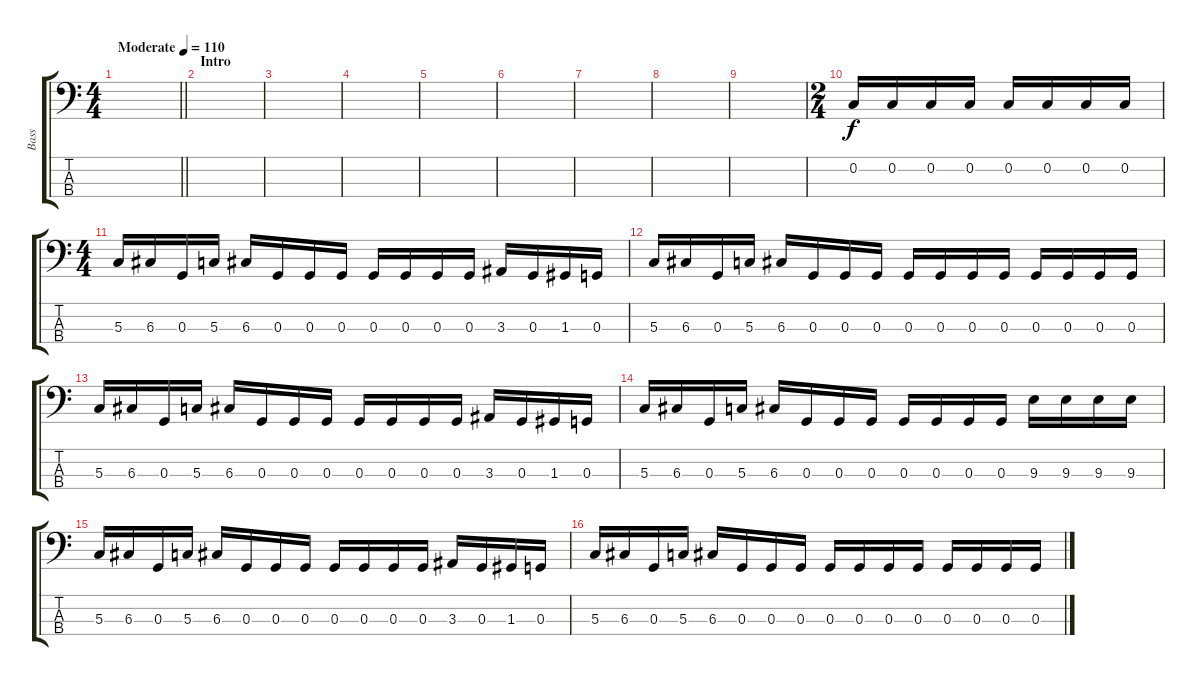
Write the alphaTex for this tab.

\track ("Bass" "Bass") {instrument electricbasspick}
\staff {score tabs}
\tuning (F2 C2 G1 D1) {hide}
\ts (4 4)
\tempo (110 "Moderate")
\clef f4
\barLineRight lightlight
\ks c
|
\section ("" "Intro")
|
|
|
|
|
|
|
|
\ts (2 4)
0.2.16 0.2.16 0.2.16 0.2.16 0.2.16 0.2.16 0.2.16 0.2.16 |
\ts (4 4)
5.3.16 6.3.16 0.3.16 5.3.16 6.3.16 0.3.16 0.3.16 0.3.16 0.3.16 0.3.16 0.3.16 0.3.16 3.3.16 0.3.16 1.3.16 0.3.16 |
5.3.16 6.3.16 0.3.16 5.3.16 6.3.16 0.3.16 0.3.16 0.3.16 0.3.16 0.3.16 0.3.16 0.3.16 0.3.16 0.3.16 0.3.16 0.3.16 |
5.3.16 6.3.16 0.3.16 5.3.16 6.3.16 0.3.16 0.3.16 0.3.16 0.3.16 0.3.16 0.3.16 0.3.16 3.3.16 0.3.16 1.3.16 0.3.16 |
5.3.16 6.3.16 0.3.16 5.3.16 6.3.16 0.3.16 0.3.16 0.3.16 0.3.16 0.3.16 0.3.16 0.3.16 9.3.16 9.3.16 9.3.16 9.3.16 |
5.3.16 6.3.16 0.3.16 5.3.16 6.3.16 0.3.16 0.3.16 0.3.16 0.3.16 0.3.16 0.3.16 0.3.16 3.3.16 0.3.16 1.3.16 0.3.16 |
5.3.16 6.3.16 0.3.16 5.3.16 6.3.16 0.3.16 0.3.16 0.3.16 0.3.16 0.3.16 0.3.16 0.3.16 0.3.16 0.3.16 0.3.16 0.3.16
